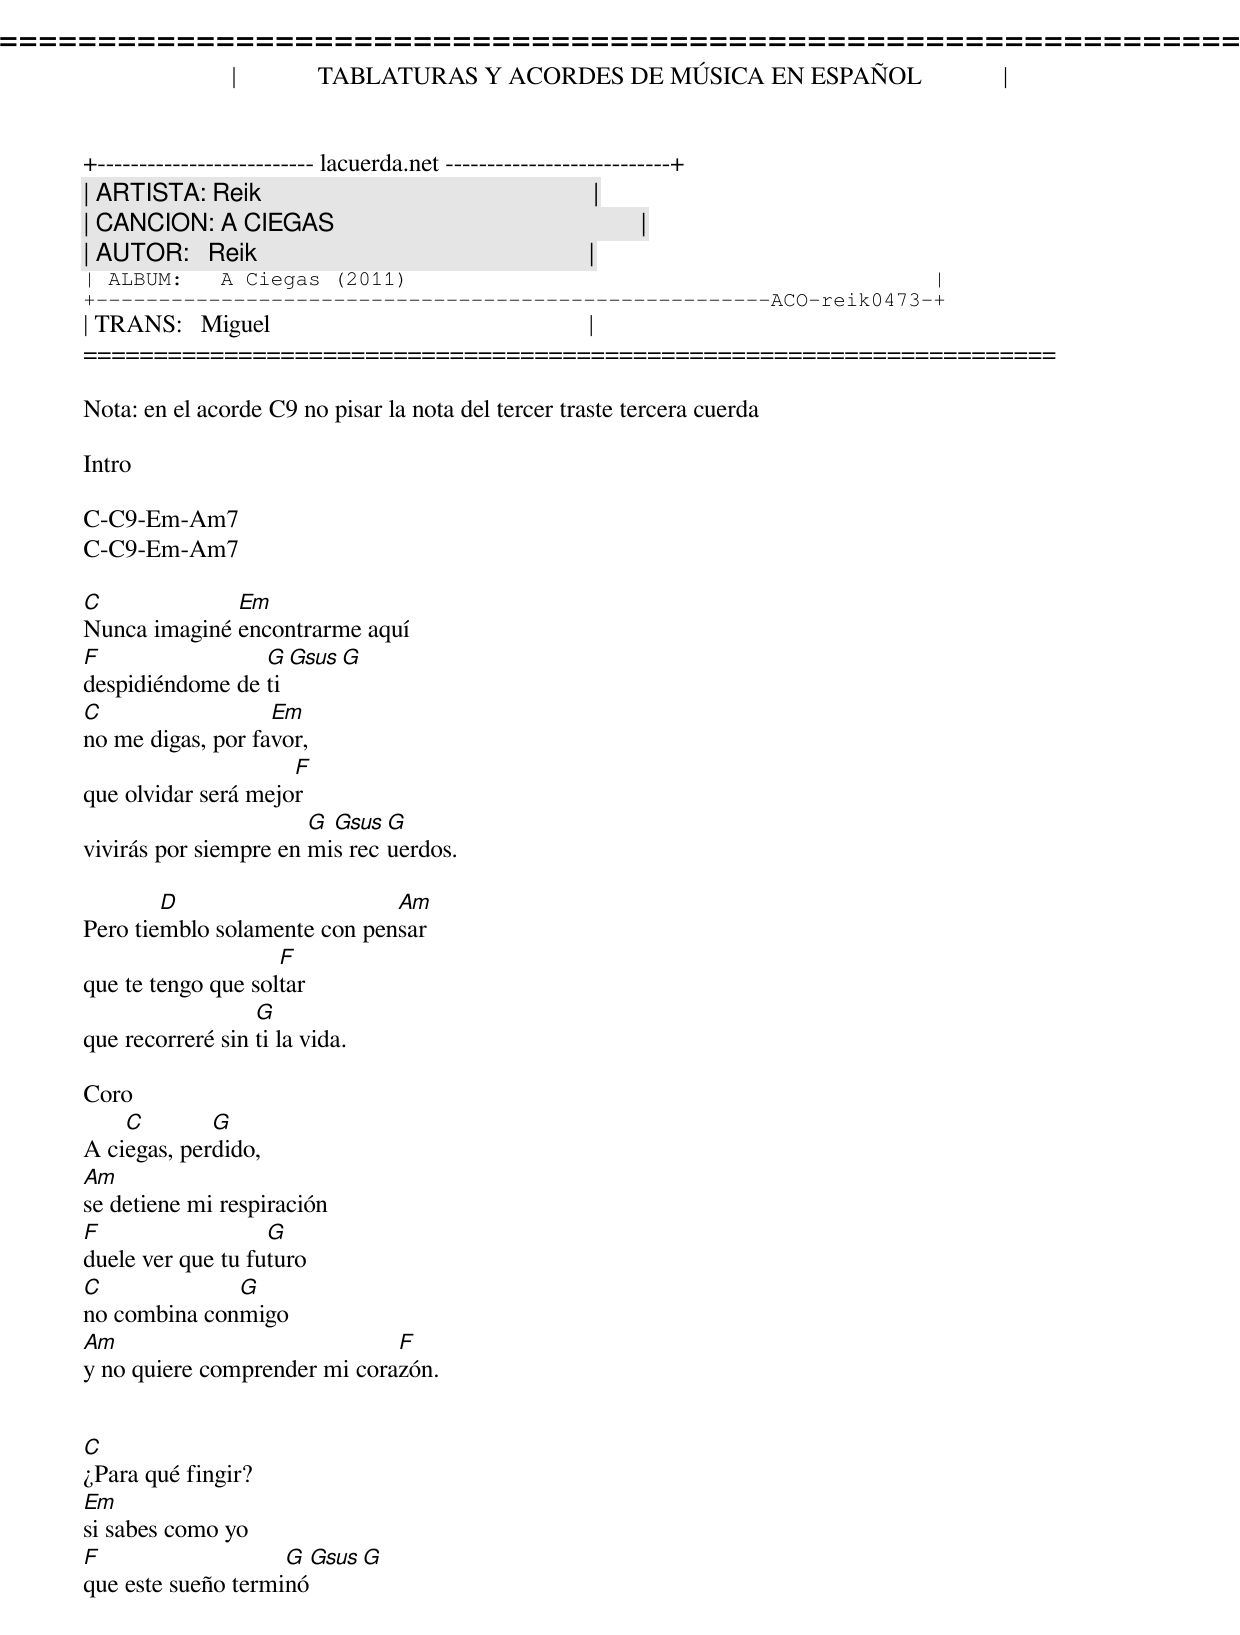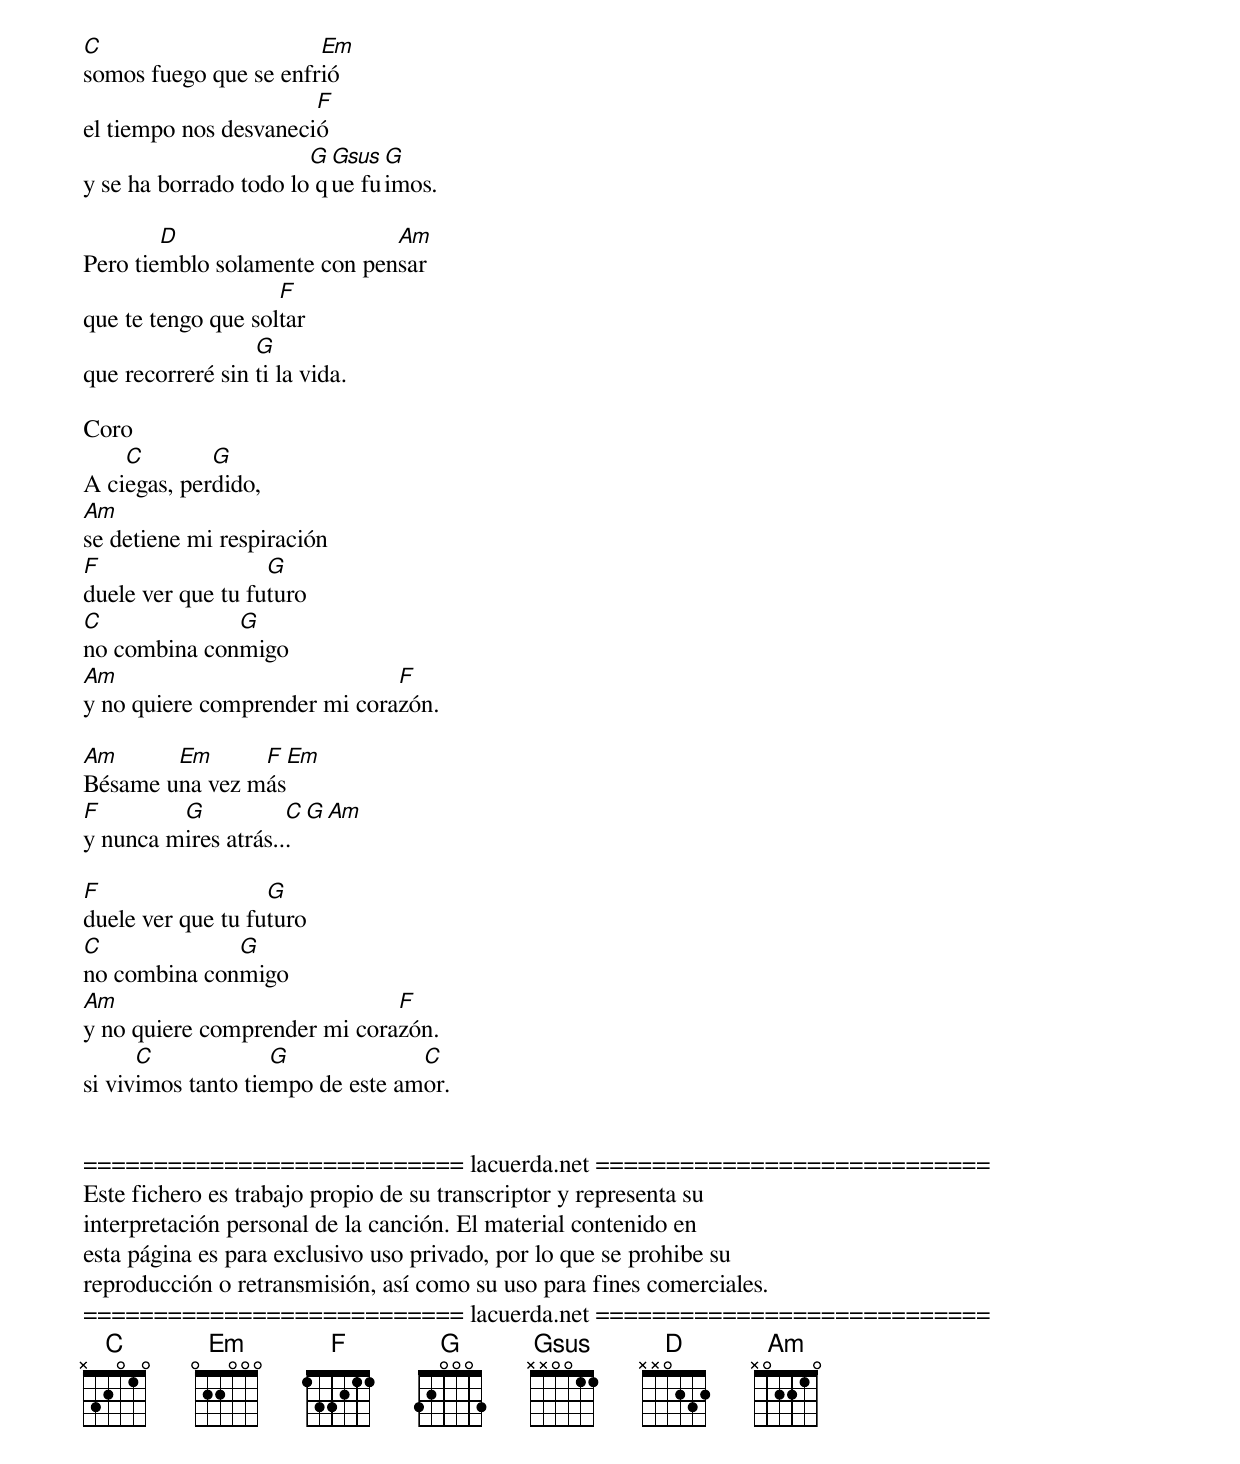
=====================================================================
|             TABLATURAS Y ACORDES DE MÚSICA EN ESPAÑOL             |
+-------------------------- lacuerda.net ---------------------------+
| ARTISTA: Reik                                                     |
| CANCION: A CIEGAS                                                 |
| AUTOR:   Reik                                                     |
| ALBUM:   A Ciegas (2011)                                          |
+------------------------------------------------------ACO-reik0473-+
| TRANS:   Miguel                                                   |
=====================================================================

Nota: en el acorde C9 no pisar la nota del tercer traste tercera cuerda

Intro

C-C9-Em-Am7
C-C9-Em-Am7

C             Em
Nunca imaginé encontrarme aquí
F                G Gsus G
despidiéndome de ti
C                  Em
no me digas, por favor,
                     F
que olvidar será mejor
                       G Gsus G
vivirás por siempre en mis recuerdos.

        D                     Am
Pero tiemblo solamente con pensar
                    F
que te tengo que soltar
                  G
que recorreré sin ti la vida.

Coro
    C        G
A ciegas, perdido,
Am
se detiene mi respiración
F                  G
duele ver que tu futuro
C             G
no combina conmigo
Am                            F
y no quiere comprender mi corazón.


C
¿Para qué fingir?
Em
si sabes como yo
F                   G Gsus G
que este sueño terminó
C                      Em
somos fuego que se enfrió
                       F
el tiempo nos desvaneció
                       G Gsus G
y se ha borrado todo lo que fuimos.

        D                     Am
Pero tiemblo solamente con pensar
                    F
que te tengo que soltar
                  G
que recorreré sin ti la vida.

Coro
    C        G
A ciegas, perdido,
Am
se detiene mi respiración
F                  G
duele ver que tu futuro
C             G
no combina conmigo
Am                            F
y no quiere comprender mi corazón.

Am      Em      F    Em
Bésame una vez más
F        G           C  G  Am
y nunca mires atrás...

F                  G
duele ver que tu futuro
C             G
no combina conmigo
Am                            F
y no quiere comprender mi corazón.
      C             G             C
si vivimos tanto tiempo de este amor.


=========================== lacuerda.net ============================
Este fichero es trabajo propio de su transcriptor y representa su
interpretación personal de la canción. El material contenido en
esta página es para exclusivo uso privado, por lo que se prohibe su
reproducción o retransmisión, así como su uso para fines comerciales.
=========================== lacuerda.net ============================
